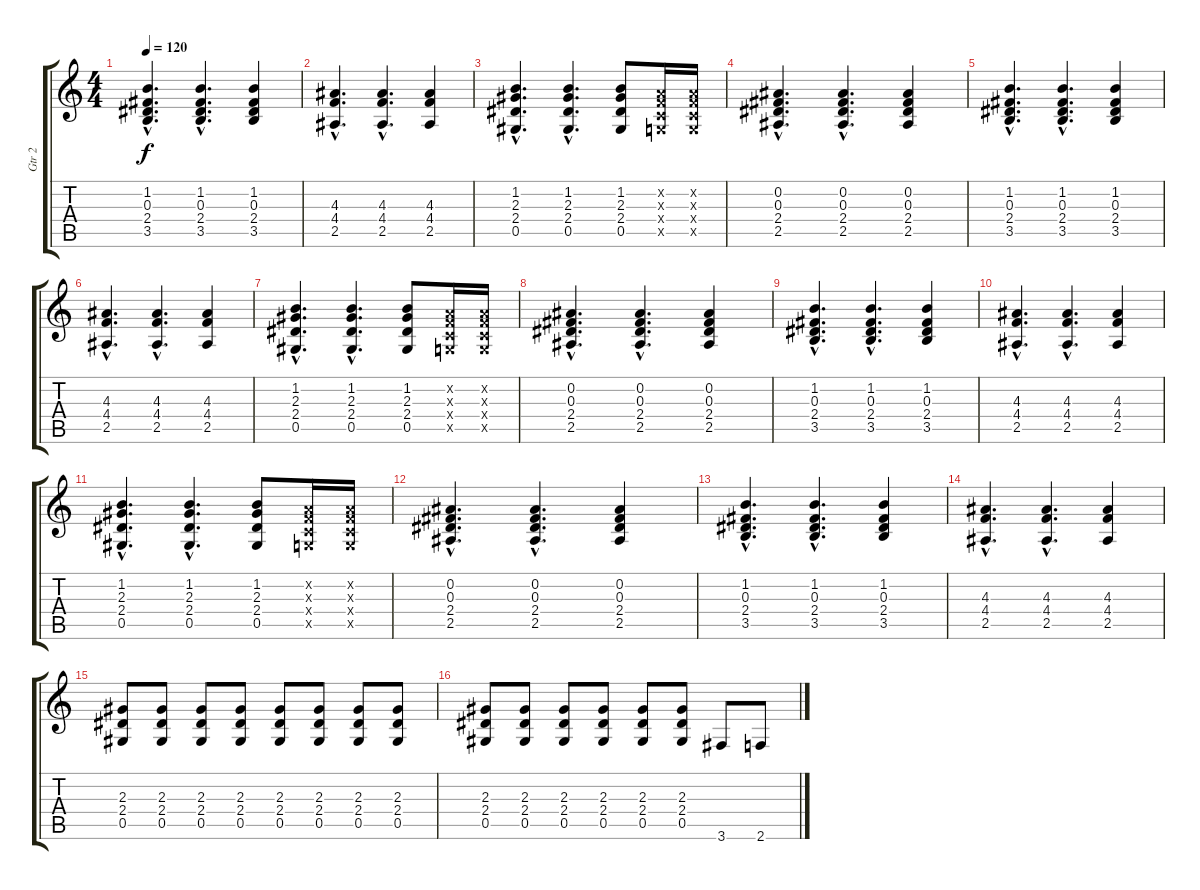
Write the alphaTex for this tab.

\track ("Gtr 2" "Gtr 2") {instrument electricguitarclean}
\staff {score tabs}
\tuning (Eb4 Bb3 Gb3 Db3 Ab2 Eb2) {hide}
\ts (4 4)
\tempo 120
\clef g2
\ks c
(1.2{hac} 0.3{hac} 2.4{hac} 3.5{hac}).4{d dy f} (1.2{hac} 0.3{hac} 2.4{hac} 3.5{hac}).4{d} (1.2 0.3 2.4 3.5).4 |
(4.3{hac} 4.4{hac} 2.5{hac}).4{d} (4.3{hac} 4.4{hac} 2.5{hac}).4{d} (4.3 4.4 2.5).4 |
(1.2{hac} 2.3{hac} 2.4{hac} 0.5{hac}).4{d} (1.2{hac} 2.3{hac} 2.4{hac} 0.5{hac}).4{d} (1.2 2.3 2.4 0.5).8 (-1.2{x} -1.3{x} -1.4{x} -1.5{x}).16 (-1.2{x} -1.3{x} -1.4{x} -1.5{x}).16 |
(0.2{hac} 0.3{hac} 2.4{hac} 2.5{hac}).4{d} (0.2{hac} 0.3{hac} 2.4{hac} 2.5{hac}).4{d} (0.2 0.3 2.4 2.5).4 |
(1.2{hac} 0.3{hac} 2.4{hac} 3.5{hac}).4{d} (1.2{hac} 0.3{hac} 2.4{hac} 3.5{hac}).4{d} (1.2 0.3 2.4 3.5).4 |
(4.3{hac} 4.4{hac} 2.5{hac}).4{d} (4.3{hac} 4.4{hac} 2.5{hac}).4{d} (4.3 4.4 2.5).4 |
(1.2{hac} 2.3{hac} 2.4{hac} 0.5{hac}).4{d} (1.2{hac} 2.3{hac} 2.4{hac} 0.5{hac}).4{d} (1.2 2.3 2.4 0.5).8 (-1.2{x} -1.3{x} -1.4{x} -1.5{x}).16 (-1.2{x} -1.3{x} -1.4{x} -1.5{x}).16 |
(0.2{hac} 0.3{hac} 2.4{hac} 2.5{hac}).4{d} (0.2{hac} 0.3{hac} 2.4{hac} 2.5{hac}).4{d} (0.2 0.3 2.4 2.5).4 |
(1.2{hac} 0.3{hac} 2.4{hac} 3.5{hac}).4{d} (1.2{hac} 0.3{hac} 2.4{hac} 3.5{hac}).4{d} (1.2 0.3 2.4 3.5).4 |
(4.3{hac} 4.4{hac} 2.5{hac}).4{d} (4.3{hac} 4.4{hac} 2.5{hac}).4{d} (4.3 4.4 2.5).4 |
(1.2{hac} 2.3{hac} 2.4{hac} 0.5{hac}).4{d} (1.2{hac} 2.3{hac} 2.4{hac} 0.5{hac}).4{d} (1.2 2.3 2.4 0.5).8 (-1.2{x} -1.3{x} -1.4{x} -1.5{x}).16 (-1.2{x} -1.3{x} -1.4{x} -1.5{x}).16 |
(0.2{hac} 0.3{hac} 2.4{hac} 2.5{hac}).4{d} (0.2{hac} 0.3{hac} 2.4{hac} 2.5{hac}).4{d} (0.2 0.3 2.4 2.5).4 |
(1.2{hac} 0.3{hac} 2.4{hac} 3.5{hac}).4{d} (1.2{hac} 0.3{hac} 2.4{hac} 3.5{hac}).4{d} (1.2 0.3 2.4 3.5).4 |
(4.3{hac} 4.4{hac} 2.5{hac}).4{d} (4.3{hac} 4.4{hac} 2.5{hac}).4{d} (4.3 4.4 2.5).4 |
(2.3 2.4 0.5).8 (2.3 2.4 0.5).8 (2.3 2.4 0.5).8 (2.3 2.4 0.5).8 (2.3 2.4 0.5).8 (2.3 2.4 0.5).8 (2.3 2.4 0.5).8 (2.3 2.4 0.5).8 |
(2.3 2.4 0.5).8 (2.3 2.4 0.5).8 (2.3 2.4 0.5).8 (2.3 2.4 0.5).8 (2.3 2.4 0.5).8 (2.3 2.4 0.5).8 3.6.8 2.6.8
